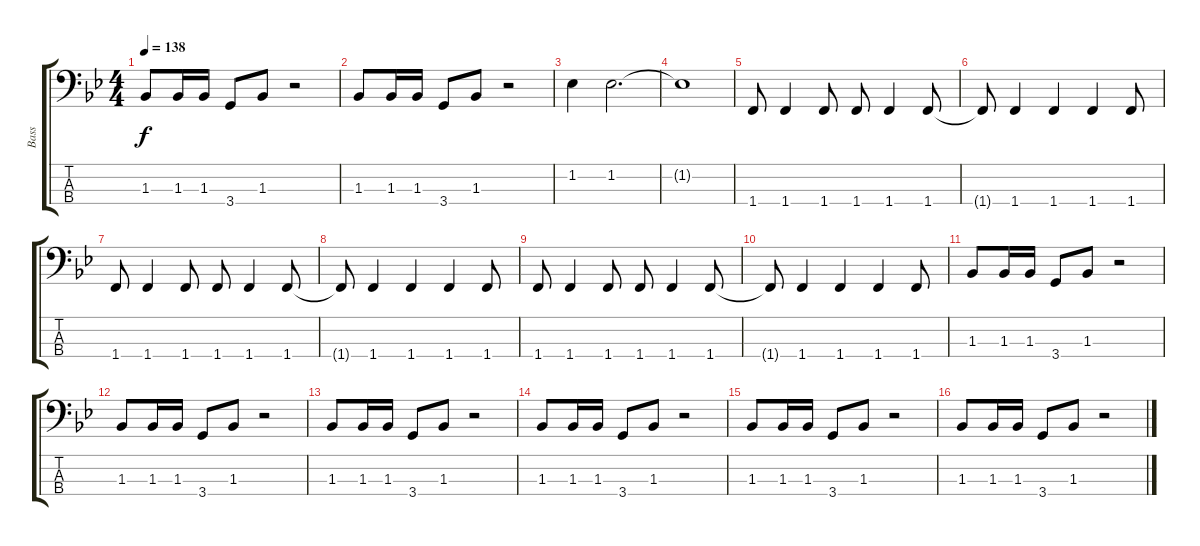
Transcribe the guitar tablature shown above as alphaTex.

\track ("Bass" "Bass") {instrument electricbasspick}
\staff {score tabs}
\tuning (G2 D2 A1 E1) {hide}
\ts (4 4)
\tempo 138
\clef f4
\ks bb
1.3.8{dy f} 1.3.16 1.3.16 3.4.8 1.3.8 r.2 |
1.3.8 1.3.16 1.3.16 3.4.8 1.3.8 r.2 |
1.2.4 1.2.2{d} |
1.2{t}.1 |
1.4.8 1.4.4 1.4.8 1.4.8 1.4.4 1.4.8 |
1.4{t}.8 1.4.4 1.4.4 1.4.4 1.4.8 |
1.4.8 1.4.4 1.4.8 1.4.8 1.4.4 1.4.8 |
1.4{t}.8 1.4.4 1.4.4 1.4.4 1.4.8 |
1.4.8 1.4.4 1.4.8 1.4.8 1.4.4 1.4.8 |
1.4{t}.8 1.4.4 1.4.4 1.4.4 1.4.8 |
1.3.8 1.3.16 1.3.16 3.4.8 1.3.8 r.2 |
1.3.8 1.3.16 1.3.16 3.4.8 1.3.8 r.2 |
1.3.8 1.3.16 1.3.16 3.4.8 1.3.8 r.2 |
1.3.8 1.3.16 1.3.16 3.4.8 1.3.8 r.2 |
1.3.8 1.3.16 1.3.16 3.4.8 1.3.8 r.2 |
1.3.8 1.3.16 1.3.16 3.4.8 1.3.8 r.2
